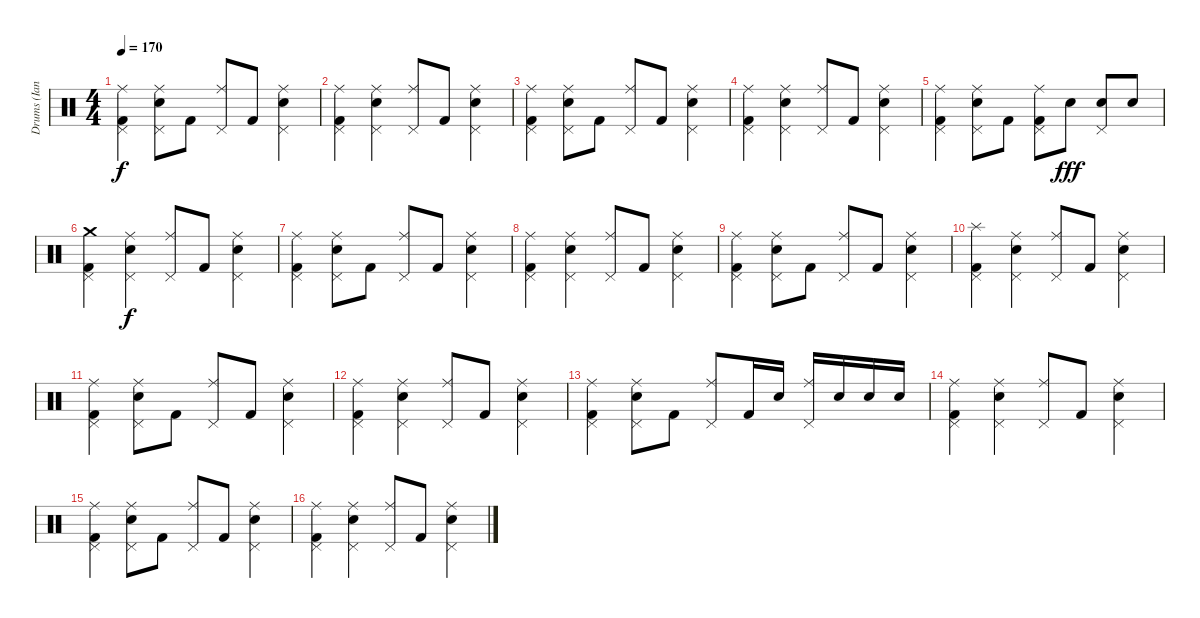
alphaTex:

\track ("Drums (Ian Paice)" "Drums (Ian") {instrument percussion}
\staff {score}
\articulation defaults
\ts (4 4)
\tempo 170
\clef neutral
\ks c
("Ride (middle)" "Pedal Hi-Hat (hit)" "Kick (hit) 2").4{dy f} ("Ride (middle)" "Pedal Hi-Hat (hit)" "Electric Snare (hit)").8 "Kick (hit) 2".8 ("Ride (middle)" "Pedal Hi-Hat (hit)").8 "Kick (hit) 2".8 ("Ride (middle)" "Pedal Hi-Hat (hit)" "Electric Snare (hit)").4 |
("Ride (middle)" "Pedal Hi-Hat (hit)" "Kick (hit) 2").4 ("Ride (middle)" "Pedal Hi-Hat (hit)" "Electric Snare (hit)").4 ("Ride (middle)" "Pedal Hi-Hat (hit)").8 "Kick (hit) 2".8 ("Ride (middle)" "Pedal Hi-Hat (hit)" "Electric Snare (hit)").4 |
("Ride (middle)" "Pedal Hi-Hat (hit)" "Kick (hit) 2").4 ("Ride (middle)" "Pedal Hi-Hat (hit)" "Electric Snare (hit)").8 "Kick (hit) 2".8 ("Ride (middle)" "Pedal Hi-Hat (hit)").8 "Kick (hit) 2".8 ("Ride (middle)" "Pedal Hi-Hat (hit)" "Electric Snare (hit)").4 |
("Ride (middle)" "Pedal Hi-Hat (hit)" "Kick (hit) 2").4 ("Ride (middle)" "Pedal Hi-Hat (hit)" "Electric Snare (hit)").4 ("Ride (middle)" "Pedal Hi-Hat (hit)").8 "Kick (hit) 2".8 ("Ride (middle)" "Pedal Hi-Hat (hit)" "Electric Snare (hit)").4 |
("Ride (middle)" "Pedal Hi-Hat (hit)" "Kick (hit) 2").4 ("Ride (middle)" "Pedal Hi-Hat (hit)" "Electric Snare (hit)").8 "Kick (hit) 2".8 ("Ride (middle)" "Pedal Hi-Hat (hit)" "Kick (hit) 2").8 "Electric Snare (hit)".8{dy fff} ("Pedal Hi-Hat (hit)" "Electric Snare (hit)").8 "Electric Snare (hit)".8 |
("Crash medium (hit)" "Pedal Hi-Hat (hit)" "Kick (hit) 2").4 ("Ride (middle)" "Pedal Hi-Hat (hit)" "Electric Snare (hit)").4{dy f} ("Ride (middle)" "Pedal Hi-Hat (hit)").8 "Kick (hit) 2".8 ("Ride (middle)" "Pedal Hi-Hat (hit)" "Electric Snare (hit)").4 |
("Ride (middle)" "Pedal Hi-Hat (hit)" "Kick (hit) 2").4 ("Ride (middle)" "Pedal Hi-Hat (hit)" "Electric Snare (hit)").8 "Kick (hit) 2".8 ("Ride (middle)" "Pedal Hi-Hat (hit)").8 "Kick (hit) 2".8 ("Ride (middle)" "Pedal Hi-Hat (hit)" "Electric Snare (hit)").4 |
("Ride (middle)" "Pedal Hi-Hat (hit)" "Kick (hit) 2").4 ("Ride (middle)" "Pedal Hi-Hat (hit)" "Electric Snare (hit)").4 ("Ride (middle)" "Pedal Hi-Hat (hit)").8 "Kick (hit) 2".8 ("Ride (middle)" "Pedal Hi-Hat (hit)" "Electric Snare (hit)").4 |
("Ride (middle)" "Pedal Hi-Hat (hit)" "Kick (hit) 2").4 ("Ride (middle)" "Pedal Hi-Hat (hit)" "Electric Snare (hit)").8 "Kick (hit) 2".8 ("Ride (middle)" "Pedal Hi-Hat (hit)").8 "Kick (hit) 2".8 ("Ride (middle)" "Pedal Hi-Hat (hit)" "Electric Snare (hit)").4 |
("Splash (hit)" "Pedal Hi-Hat (hit)" "Kick (hit) 2").4 ("Ride (middle)" "Pedal Hi-Hat (hit)" "Electric Snare (hit)").4 ("Ride (middle)" "Pedal Hi-Hat (hit)").8 "Kick (hit) 2".8 ("Ride (middle)" "Pedal Hi-Hat (hit)" "Electric Snare (hit)").4 |
("Ride (middle)" "Pedal Hi-Hat (hit)" "Kick (hit) 2").4 ("Ride (middle)" "Pedal Hi-Hat (hit)" "Electric Snare (hit)").8 "Kick (hit) 2".8 ("Ride (middle)" "Pedal Hi-Hat (hit)").8 "Kick (hit) 2".8 ("Ride (middle)" "Pedal Hi-Hat (hit)" "Electric Snare (hit)").4 |
("Ride (middle)" "Pedal Hi-Hat (hit)" "Kick (hit) 2").4 ("Ride (middle)" "Pedal Hi-Hat (hit)" "Electric Snare (hit)").4 ("Ride (middle)" "Pedal Hi-Hat (hit)").8 "Kick (hit) 2".8 ("Ride (middle)" "Pedal Hi-Hat (hit)" "Electric Snare (hit)").4 |
("Ride (middle)" "Pedal Hi-Hat (hit)" "Kick (hit) 2").4 ("Ride (middle)" "Pedal Hi-Hat (hit)" "Electric Snare (hit)").8 "Kick (hit) 2".8 ("Ride (middle)" "Pedal Hi-Hat (hit)").8 "Kick (hit) 2".16 "Electric Snare (hit)".16 ("Ride (middle)" "Pedal Hi-Hat (hit)").16 "Electric Snare (hit)".16 "Electric Snare (hit)".16 "Electric Snare (hit)".16 |
("Ride (middle)" "Pedal Hi-Hat (hit)" "Kick (hit) 2").4 ("Ride (middle)" "Pedal Hi-Hat (hit)" "Electric Snare (hit)").4 ("Ride (middle)" "Pedal Hi-Hat (hit)").8 "Kick (hit) 2".8 ("Ride (middle)" "Pedal Hi-Hat (hit)" "Electric Snare (hit)").4 |
("Ride (middle)" "Pedal Hi-Hat (hit)" "Kick (hit) 2").4 ("Ride (middle)" "Pedal Hi-Hat (hit)" "Electric Snare (hit)").8 "Kick (hit) 2".8 ("Ride (middle)" "Pedal Hi-Hat (hit)").8 "Kick (hit) 2".8 ("Ride (middle)" "Pedal Hi-Hat (hit)" "Electric Snare (hit)").4 |
("Ride (middle)" "Pedal Hi-Hat (hit)" "Kick (hit) 2").4 ("Ride (middle)" "Pedal Hi-Hat (hit)" "Electric Snare (hit)").4 ("Ride (middle)" "Pedal Hi-Hat (hit)").8 "Kick (hit) 2".8 ("Ride (middle)" "Pedal Hi-Hat (hit)" "Electric Snare (hit)").4
